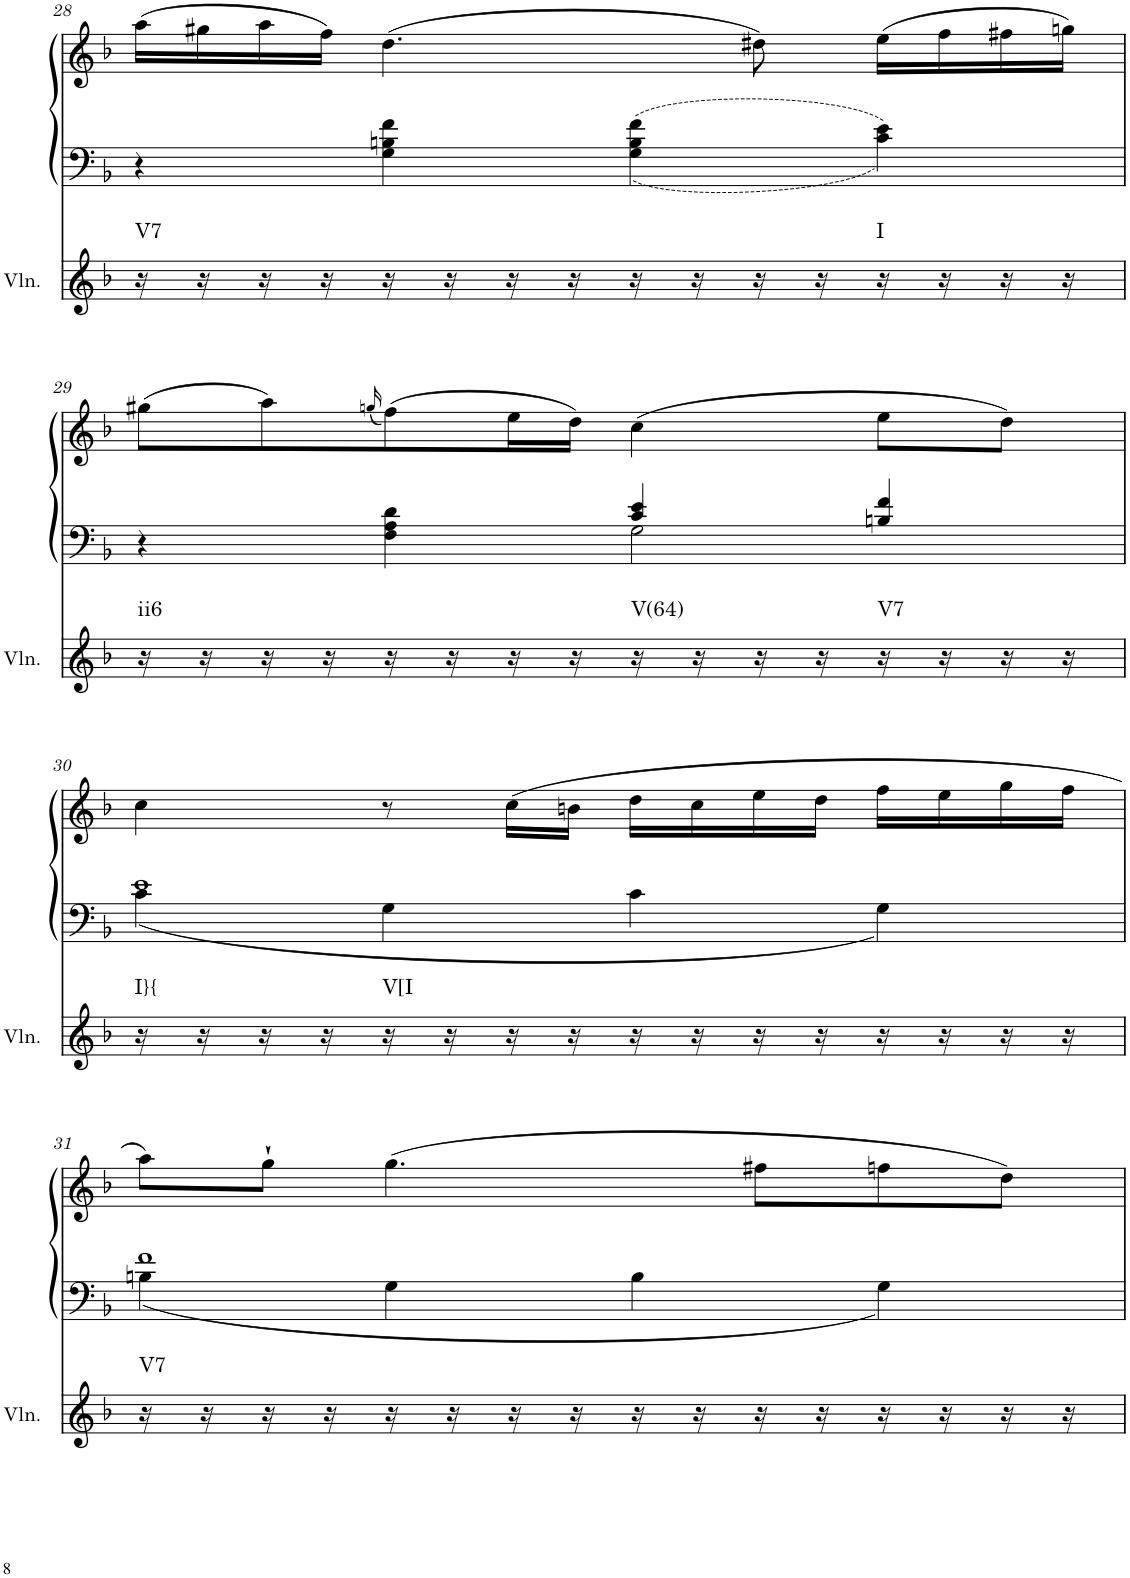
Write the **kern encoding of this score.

**kern	**harte	**kern	**kern
*part2	*part2	*part1	*part1
*staff3	*	*staff2	*staff1
*I"Violin	*	*I"unbenannt2	*
*I'Vln.	*	*	*
!!LO:PB:g=z
*clefG2	*	*clefG2	*clefG2
*k[b-]	*	*k[b-]	*k[b-]
*M2/2	*	*M2/2	*M2/2
=28	=28	=28	=28
!	!LO:H:kt=V7	!	!
16r	N	4r	(16aa\LL
16r	.	.	16gg#X\
16r	.	.	16aa\
16r	.	.	16ff\JJ)
16r	.	4G\ 4Bn\ 4f\	(4.dd\
16r	.	.	.
16r	.	.	.
16r	.	.	.
16r	.	4G\ 4B\ 4f\	.
16r	.	.	.
16r	.	.	8dd#X\)
16r	.	.	.
!	!LO:H:kt=I	!	!
16r	N	4c\ 4e\	(16ee\LL
16r	.	.	16ff\
16r	.	.	16ff#X\
16r	.	.	16ggn\JJ)
!!LO:LB:g=z
=29	=29	=29	=29
*	*	*^	*
!	!LO:H:kt=ii6	!	!	!
16r	N	4r	2ryy	(8gg#X\L
16r	.	.	.	.
16r	.	.	.	8aa\)
16r	.	.	.	.
.	.	.	.	(16qggn/
16r	.	4F\ 4A\ 4d\	.	(8ff\)
16r	.	.	.	.
16r	.	.	.	16ee\L
16r	.	.	.	16dd\JJ)
!	!LO:H:kt=V(64)	!	!	!
16r	N	4c/ 4e/	2G\	(4cc\
16r	.	.	.	.
16r	.	.	.	.
16r	.	.	.	.
!	!LO:H:kt=V7	!	!	!
16r	N	4Bn/ 4f/	.	8ee\L
16r	.	.	.	.
16r	.	.	.	8dd\J)
16r	.	.	.	.
!!LO:LB:g=z
=30	=30	=30	=30	=30
!	!LO:H:kt=I}{	!	!	!
16r	N	1e	4c\	4cc\
16r	.	.	.	.
16r	.	.	.	.
16r	.	.	.	.
!	!LO:H:kt=V[I	!	!	!
16r	N	.	4G\	8r
16r	.	.	.	.
16r	.	.	.	(16cc\LL
16r	.	.	.	16bn\JJ
16r	.	.	4c\	16dd\LL
16r	.	.	.	16cc\
16r	.	.	.	16ee\
16r	.	.	.	16dd\JJ
16r	.	.	4G\	16ff\LL
16r	.	.	.	16ee\
16r	.	.	.	16gg\
16r	.	.	.	16ff\JJ
!!LO:LB:g=z
=31	=31	=31	=31	=31
!	!LO:H:kt=V7	!	!	!
16r	N	1f	4Bn\	8aa\L)
16r	.	.	.	.
16r	.	.	.	8gg`\J
16r	.	.	.	.
16r	.	.	4G\	(4.gg\
16r	.	.	.	.
16r	.	.	.	.
16r	.	.	.	.
16r	.	.	4B\	.
16r	.	.	.	.
16r	.	.	.	8ff#X\L
16r	.	.	.	.
16r	.	.	4G\	8ffn\
16r	.	.	.	.
16r	.	.	.	8dd\J)
16r	.	.	.	.
*	*	*v	*v	*
=	=	=	=
*-	*-	*-	*-
